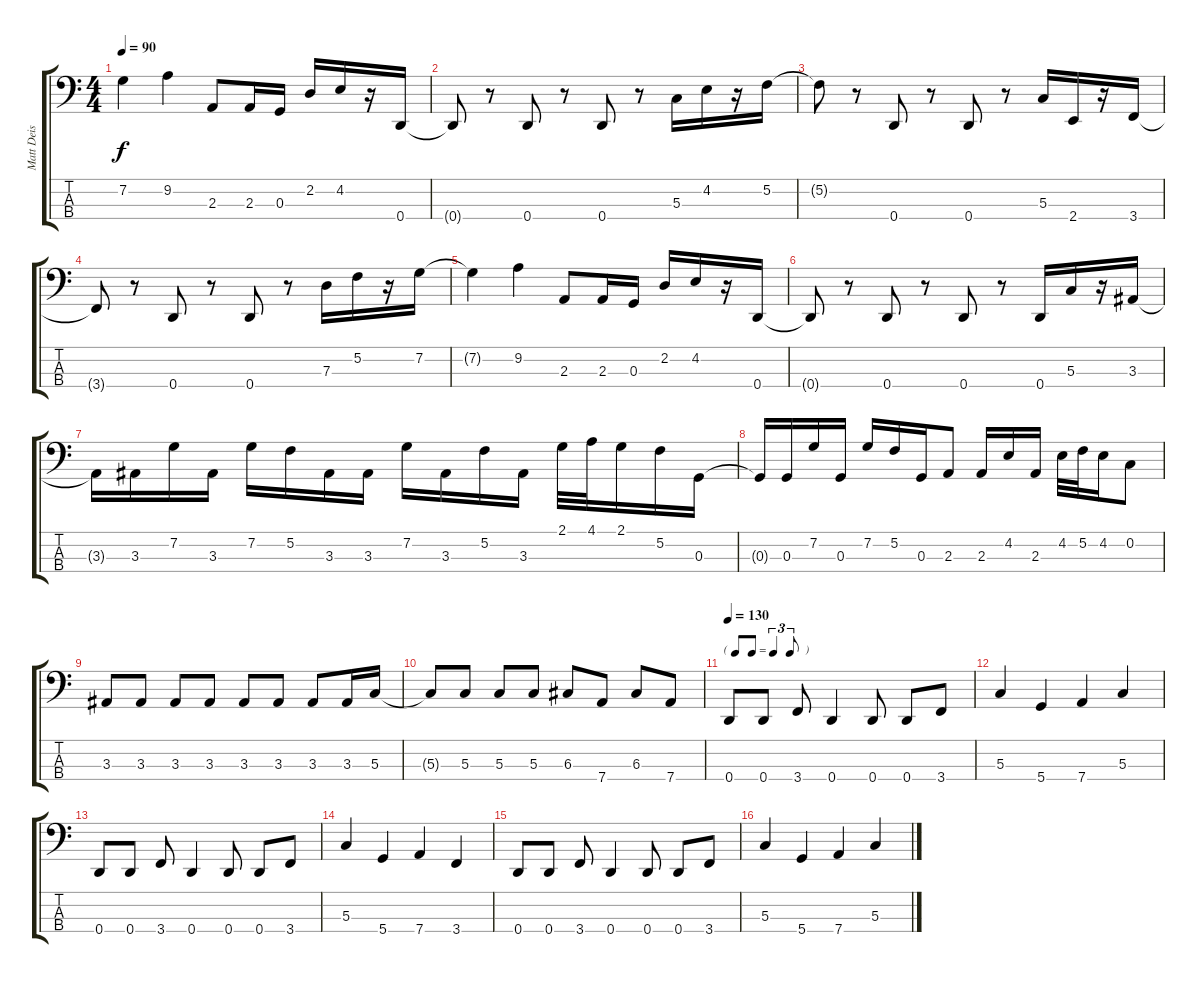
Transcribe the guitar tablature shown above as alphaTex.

\track ("Matt Deis" "Matt Deis") {instrument electricbassfinger}
\staff {score tabs}
\tuning (F2 C2 G1 D1) {hide}
\ts (4 4)
\tempo 90
\clef f4
\ks c
7.2{t}.4{dy f} 9.2.4 2.3.8 2.3.16 0.3.16 2.2.16 4.2.16 r.16 0.4.16 |
0.4{t}.8 r.8 0.4.8 r.8 0.4.8 r.8 5.3.16 4.2.16 r.16 5.2.16 |
5.2{t}.8 r.8 0.4.8 r.8 0.4.8 r.8 5.3.16 2.4.16 r.16 3.4.16 |
3.4{t}.8 r.8 0.4.8 r.8 0.4.8 r.8 7.3.16 5.2.16 r.16 7.2.16 |
7.2{t}.4 9.2.4 2.3.8 2.3.16 0.3.16 2.2.16 4.2.16 r.16 0.4.16 |
0.4{t}.8 r.8 0.4.8 r.8 0.4.8 r.8 0.4.16 5.3.16 r.16 3.3.16 |
3.3{t}.16 3.3.16 7.2.16 3.3.16 7.2.16 5.2.16 3.3.16 3.3.16 7.2.16 3.3.16 5.2.16 3.3.16 2.1.32 4.1.32 2.1.16 5.2.16 0.3.16 |
0.3{t}.16 0.3.16 7.2.16 0.3.16 7.2.16 5.2.16 0.3.16 2.3.8 2.3.16 4.2.16 2.3.16 4.2.32 5.2.32 4.2.16 0.2.8 |
3.3.8 3.3.8 3.3.8 3.3.8 3.3.8 3.3.8 3.3.8 3.3.16 5.3.16 |
5.3{t}.8 5.3.8 5.3.8 5.3.8 6.3.8 7.4.8 6.3.8 7.4.8 |
\tf triplet8th
\tempo 130
0.4.8 0.4.8 3.4.8 0.4.4 0.4.8 0.4.8 3.4.8 |
5.3.4 5.4.4 7.4.4 5.3.4 |
0.4.8 0.4.8 3.4.8 0.4.4 0.4.8 0.4.8 3.4.8 |
5.3.4 5.4.4 7.4.4 3.4.4 |
0.4.8 0.4.8 3.4.8 0.4.4 0.4.8 0.4.8 3.4.8 |
5.3.4 5.4.4 7.4.4 5.3.4
